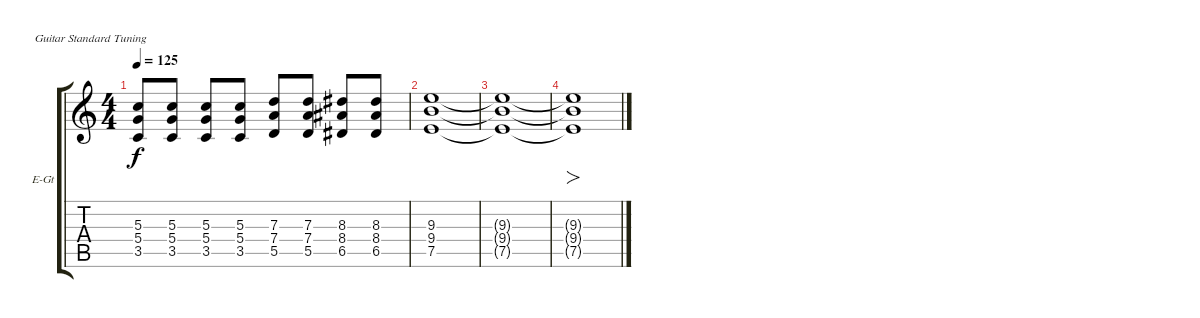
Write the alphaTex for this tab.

\defaultSystemsLayout 4
\bracketExtendMode groupsimilarinstruments
\firstSystemTrackNameOrientation horizontal
\otherSystemsTrackNameOrientation horizontal
\track ("Electric Guitar (Drive)" "E-Gt") {instrument overdrivenguitar}
\staff {score tabs}
\tuning (E4 B3 G3 D3 A2 E2)
\ts (4 4)
\tempo 125
\clef g2
\ks c
(5.3 5.4 3.5).8{dy f} (5.3 5.4 3.5).8 (5.3 5.4 3.5).8 (5.3 5.4 3.5).8 (7.3 7.4 5.5).8 (7.3 7.4 5.5).8 (8.3 8.4 6.5).8 (8.3 8.4 6.5).8 |
(9.3 9.4 7.5).1 |
(7.5{t} 9.4{t} 9.3{t}).1 |
(9.3{t} 9.4{t} 7.5{t}).1{fo}
